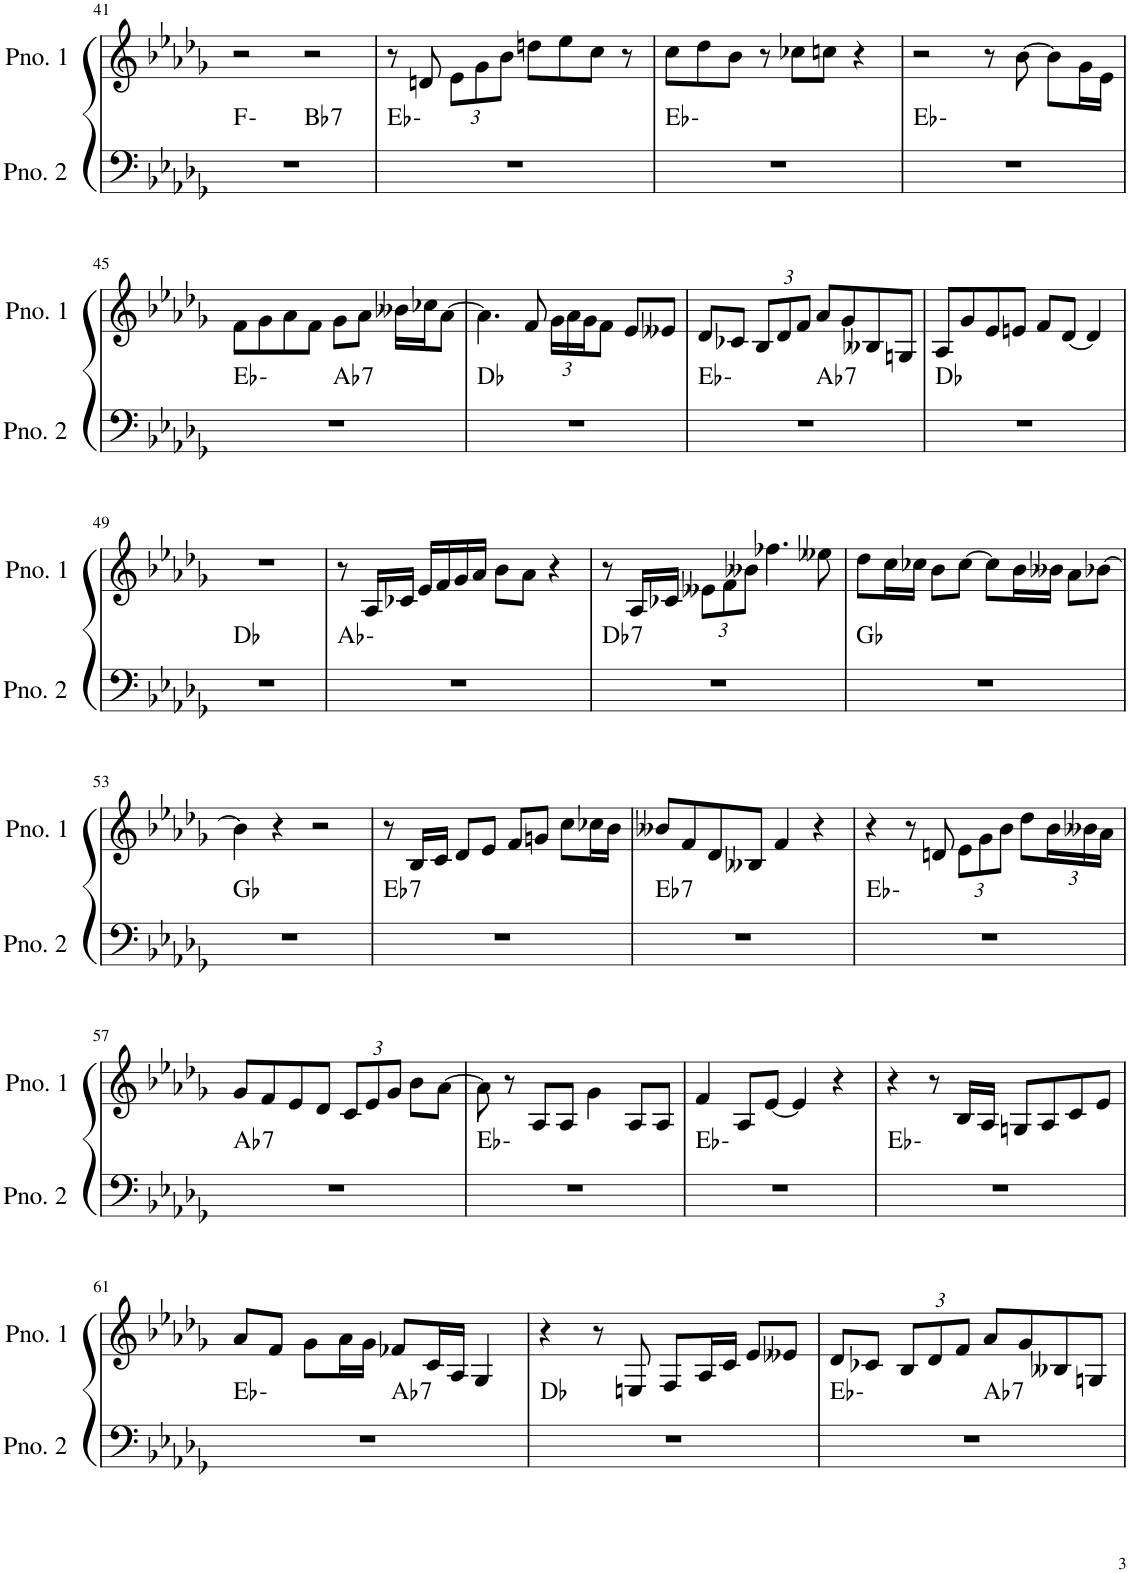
**kern	**harte	**kern
*part2	*part2	*part1
*staff2	*	*staff1
*I"ピアノ 2	*	*I"ピアノ 1
!!LO:PB:g=z
*clefF4	*	*clefG2
*k[b-e-a-d-g-]	*	*k[b-e-a-d-g-]
*M4/4	*	*M4/4
=41	=41	=41
*^	*	*
1r	2ryy	F:min	2r
!	!	!LO:H:kt=7	!
.	2ryy	Bb:7	2r
*v	*v	*	*
=42	=42	=42
1r	Eb:min	8r
.	.	8dn/
*	*	*Xbrackettup
.	.	12e-\L
.	.	12g-\
.	.	12b-\J
.	.	8ddn\L
.	.	8ee-\
.	.	8cc\J
.	.	8r
=43	=43	=43
1r	Eb:min	8cc\L
.	.	8dd-\
.	.	8b-\J
.	.	8r
.	.	8cc-X\L
.	.	8ccn\J
.	.	4r
=44	=44	=44
1r	Eb:min	2r
.	.	8r
.	.	[8b-\
.	.	8b-\L]
.	.	16g-\L
.	.	16e-\JJ
!!LO:LB:g=z
=45	=45	=45
*^	*	*
1r	2ryy	Eb:min	8f\L
.	.	.	8g-\
.	.	.	8a-\
.	.	.	8f\J
!	!	!LO:H:kt=7	!
.	2ryy	Ab:7	8g-\L
.	.	.	8a-\J
.	.	.	16b--X\LL
.	.	.	16cc-X\J
.	.	.	[8a-\J
*v	*v	*	*
=46	=46	=46
1r	Db:maj	4.a-\]
.	.	8f/
.	.	24g-\LL
.	.	24a-\
.	.	24g-\J
.	.	8f\J
.	.	8e-/L
.	.	8e--X/J
=47	=47	=47
*^	*	*
1r	2ryy	Eb:min	8d-/L
.	.	.	8c-X/J
.	.	.	12B-/L
.	.	.	12d-/
.	.	.	12f/J
!	!	!LO:H:kt=7	!
.	2ryy	Ab:7	8a-/L
.	.	.	8g-/
.	.	.	8B--X/
.	.	.	8Gn/J
*v	*v	*	*
=48	=48	=48
1r	Db:maj	8A-/L
.	.	8g-/
.	.	8e-/
.	.	8en/J
.	.	8f/L
.	.	[8d-/J
.	.	4d-/]
!!LO:LB:g=z
=49	=49	=49
1r	Db:maj	1r
=50	=50	=50
1r	Ab:min	8r
.	.	16A-/LL
.	.	16c-X/JJ
.	.	16e-/LL
.	.	16f/
.	.	16g-/
.	.	16a-/JJ
.	.	8b-\L
.	.	8a-\J
.	.	4r
=51	=51	=51
!	!LO:H:kt=7	!
1r	Db:7	8r
.	.	16A-/LL
.	.	16c-X/JJ
.	.	12e--X\L
.	.	12f\
.	.	12b--X\J
.	.	4.ff-X\
.	.	8ee--X\
=52	=52	=52
1r	Gb:maj	8dd-\L
.	.	16cc\L
.	.	16cc-X\JJ
.	.	8b-\L
.	.	[8cc-\J
.	.	8cc-\L]
.	.	16b-\L
.	.	16b--X\JJ
.	.	8a-\L
.	.	[8b-X\J
!!LO:LB:g=z
=53	=53	=53
1r	Gb:maj	4b-\]
.	.	4r
.	.	2r
=54	=54	=54
!	!LO:H:kt=7	!
1r	Eb:7	8r
.	.	16B-/LL
.	.	16c/JJ
.	.	8d-/L
.	.	8e-/J
.	.	8f/L
.	.	8gn/J
.	.	8cc\L
.	.	16cc-X\L
.	.	16b-\JJ
=55	=55	=55
!	!LO:H:kt=7	!
1r	Eb:7	8b--X/L
.	.	8f/
.	.	8d-/
.	.	8B--X/J
.	.	4f/
.	.	4r
=56	=56	=56
1r	Eb:min	4r
.	.	8r
.	.	8dn/
.	.	12e-\L
.	.	12g-\
.	.	12b-\J
.	.	8dd-\L
.	.	24b-\L
.	.	24b--X\
.	.	24a-\JJ
!!LO:LB:g=z
=57	=57	=57
!	!LO:H:kt=7	!
1r	Ab:7	8g-/L
.	.	8f/
.	.	8e-/
.	.	8d-/J
.	.	12c/L
.	.	12e-/
.	.	12g-/J
.	.	8b-\L
.	.	[8a-\J
=58	=58	=58
1r	Eb:min	8a-\]
.	.	8r
.	.	8A-/L
.	.	8A-/J
.	.	4g-\
.	.	8A-/L
.	.	8A-/J
=59	=59	=59
1r	Eb:min	4f/
.	.	8A-/L
.	.	[8e-/J
.	.	4e-/]
.	.	4r
=60	=60	=60
1r	Eb:min	4r
.	.	8r
.	.	16B-/LL
.	.	16A-/JJ
.	.	8Gn/L
.	.	8A-/
.	.	8c/
.	.	8e-/J
!!LO:LB:g=z
=61	=61	=61
*^	*	*
1r	2ryy	Eb:min	8a-/L
.	.	.	8f/J
.	.	.	8g-\L
.	.	.	16a-\L
.	.	.	16g-\JJ
!	!	!LO:H:kt=7	!
.	2ryy	Ab:7	8f-X/L
.	.	.	16c/L
.	.	.	16A-/JJ
.	.	.	4G-/
*v	*v	*	*
=62	=62	=62
1r	Db:maj	4r
.	.	8r
.	.	8En/
.	.	8F/L
.	.	16A-/L
.	.	16c/JJ
.	.	8e-/L
.	.	8e--X/J
=63	=63	=63
*^	*	*
1r	2ryy	Eb:min	8d-/L
.	.	.	8c-X/J
.	.	.	12B-/L
.	.	.	12d-/
.	.	.	12f/J
!	!	!LO:H:kt=7	!
.	2ryy	Ab:7	8a-/L
.	.	.	8g-/
.	.	.	8B--X/
.	.	.	8Gn/J
*v	*v	*	*
=	=	=
*-	*-	*-
